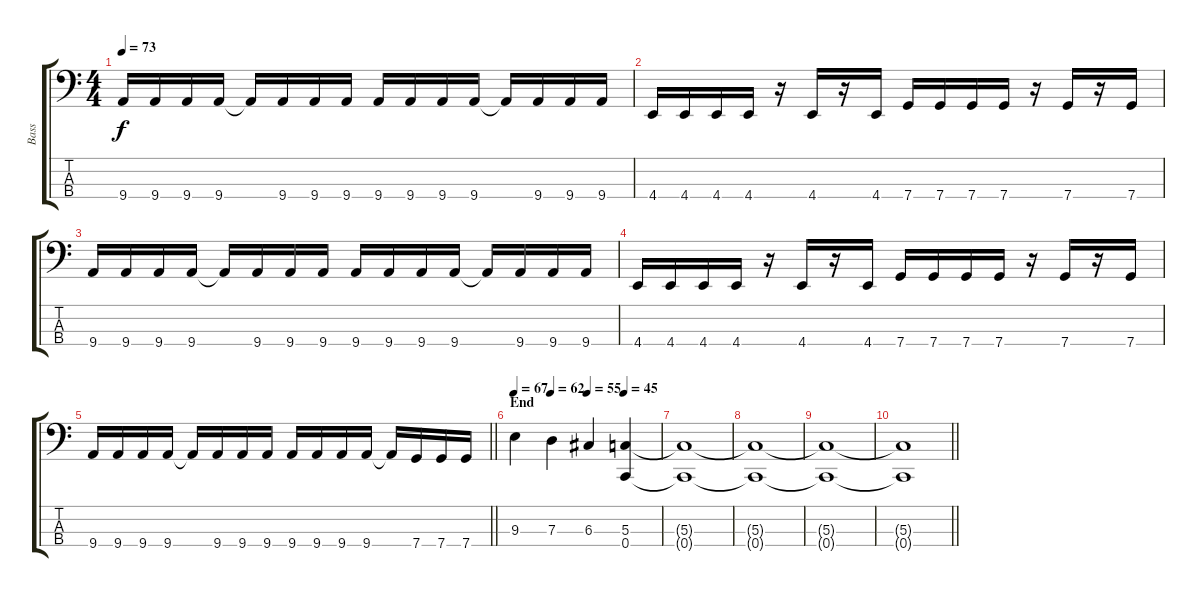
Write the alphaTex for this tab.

\track ("Bass" "Bass") {instrument electricbassfinger}
\staff {score tabs}
\tuning (F2 C2 G1 C1) {hide}
\ts (4 4)
\tempo 73
\clef f4
\ks c
9.4.16{dy f} 9.4.16 9.4.16 9.4.16 9.4{t}.16 9.4.16 9.4.16 9.4.16 9.4.16 9.4.16 9.4.16 9.4.16 9.4{t}.16 9.4.16 9.4.16 9.4.16 |
4.4.16 4.4.16 4.4.16 4.4.16 r.16 4.4.16 r.16 4.4.16 7.4.16 7.4.16 7.4.16 7.4.16 r.16 7.4.16 r.16 7.4.16 |
9.4.16 9.4.16 9.4.16 9.4.16 9.4{t}.16 9.4.16 9.4.16 9.4.16 9.4.16 9.4.16 9.4.16 9.4.16 9.4{t}.16 9.4.16 9.4.16 9.4.16 |
4.4.16 4.4.16 4.4.16 4.4.16 r.16 4.4.16 r.16 4.4.16 7.4.16 7.4.16 7.4.16 7.4.16 r.16 7.4.16 r.16 7.4.16 |
\barLineRight lightlight
9.4.16 9.4.16 9.4.16 9.4.16 9.4{t}.16 9.4.16 9.4.16 9.4.16 9.4.16 9.4.16 9.4.16 9.4.16 9.4{t}.16 7.4.16 7.4.16 7.4.16 |
\section ("" "End")
\tempo 67
\tempo (62 0.25)
\tempo (55 0.5)
\tempo (45 0.75)
9.3.4 7.3.4 6.3.4 (5.3 0.4).4 |
(5.3{t} 0.4{t}).1 |
(5.3{t} 0.4{t}).1 |
(5.3{t} 0.4{t}).1 |
\barLineRight lightlight
(5.3{t} 0.4{t}).1
